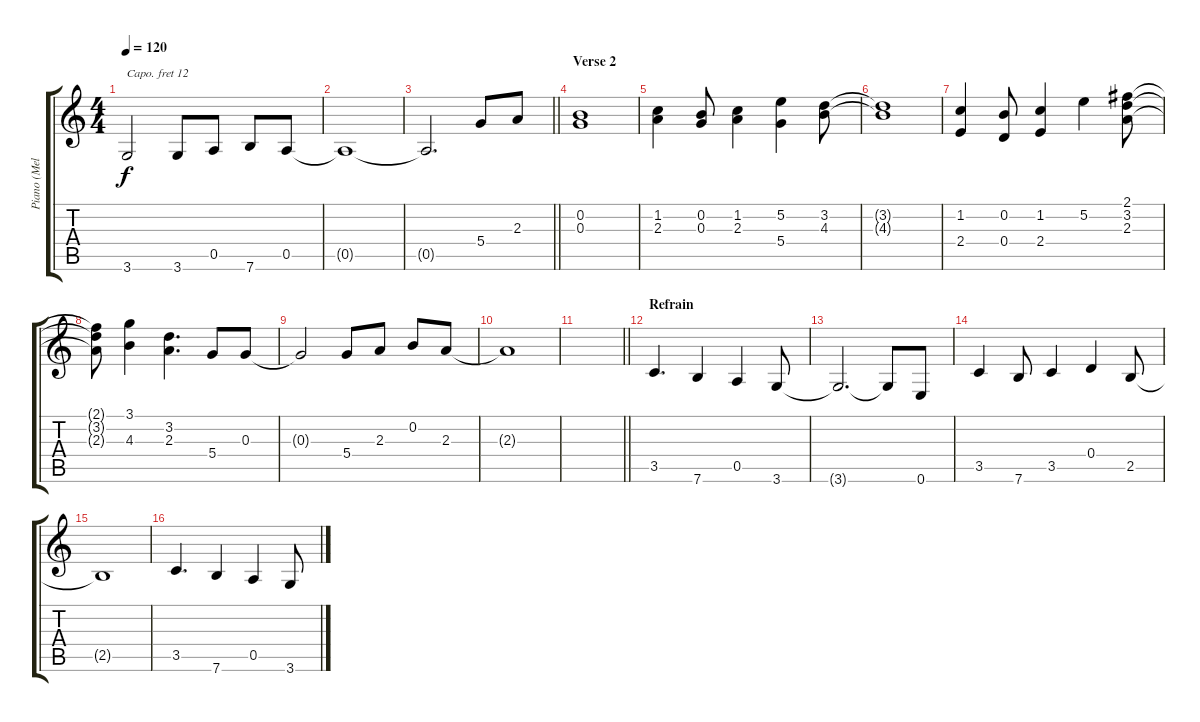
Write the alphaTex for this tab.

\track ("Piano (Melody)" "Piano (Mel") {instrument acousticgrandpiano}
\staff {score tabs}
\capo 12
\tuning (E4 B3 G3 D3 A2 E2) {hide}
\ts (4 4)
\tempo 120
\clef g2
\ks c
3.6{t}.2{dy f} 3.6.8 0.5.8 7.6.8 0.5.8 |
0.5{t}.1 |
\barLineRight lightlight
0.5{t}.2{d} 5.4.8 2.3.8 |
\section ("" "Verse 2")
(0.2 0.3).1 |
(1.2 2.3).4 (0.2 0.3).8 (1.2 2.3).4 (5.2 5.4).4 (3.2 4.3).8 |
(3.2{t} 4.3{t}).1 |
(1.2 2.4).4 (0.2 0.4).8 (1.2 2.4).4 5.2.4 (2.1 3.2 2.3).8 |
(2.1{t} 3.2{t} 2.3{t}).8 (3.1 4.3).4 (3.2 2.3).4{d} 5.4.8 0.3.8 |
0.3{t}.2 5.4.8 2.3.8 0.2.8 2.3.8 |
2.3{t}.1 |
\barLineRight lightlight
|
\section ("" "Refrain")
3.5.4{d} 7.6.4 0.5.4 3.6.8 |
3.6{t}.2{d} 3.6{t}.8 0.6.8 |
3.5.4 7.6.8 3.5.4 0.4.4 2.5.8 |
2.5{t}.1 |
3.5.4{d} 7.6.4 0.5.4 3.6.8
